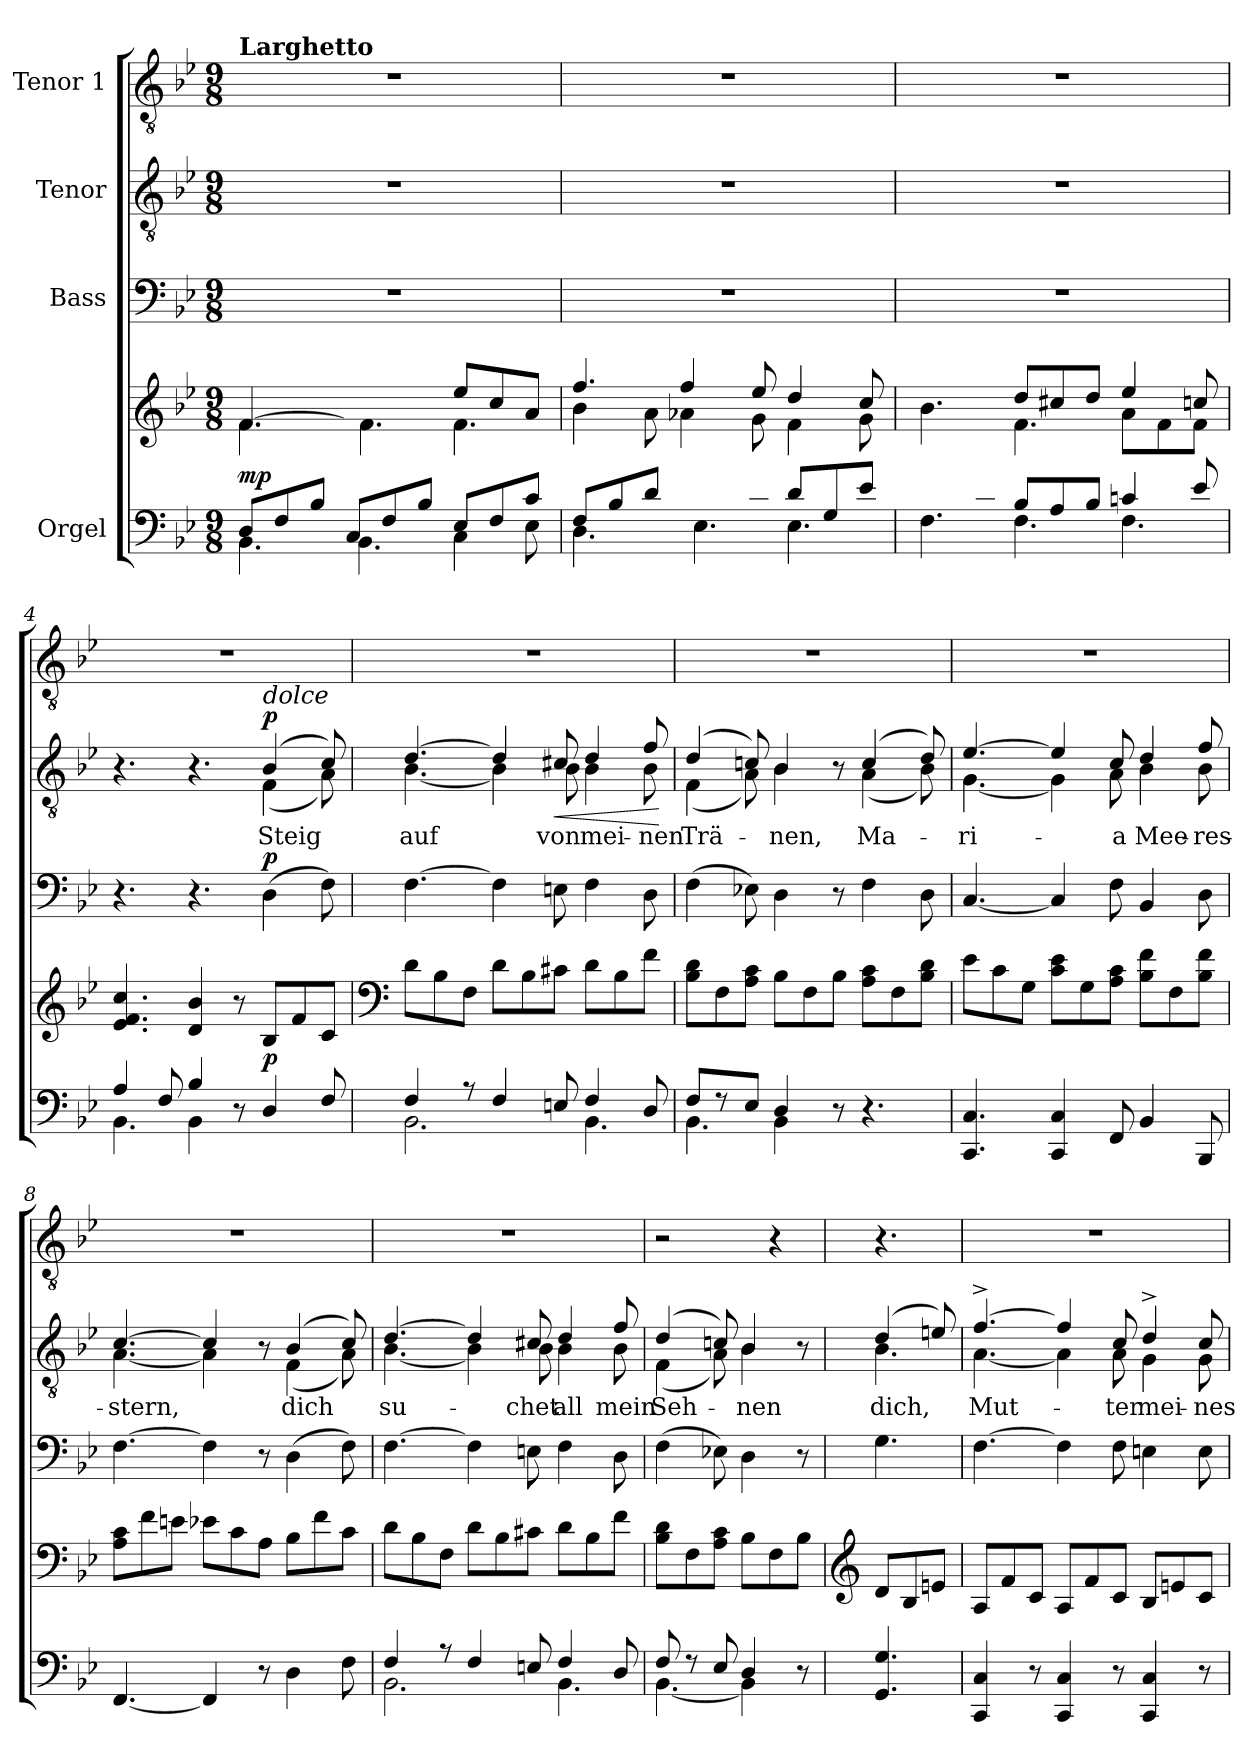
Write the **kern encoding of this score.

**kern	**kern	**dynam	**kern	**dynam	**kern	**text	**dynam	**kern
*part4	*part4	*part4	*part3	*part3	*part2	*part2	*part2	*part1
*staff5	*staff4	*staff4/5	*staff3	*staff3	*staff2	*staff2	*staff2	*staff1
*I"Orgel	*	*	*I"Bass	*	*I"Tenor	*	*	*I"Tenor 1
*clefF4	*clefG2	*	*clefF4	*	*clefGv2	*	*	*clefGv2
*k[b-e-]	*k[b-e-]	*	*k[b-e-]	*	*k[b-e-]	*	*	*k[b-e-]
*M9/8	*M9/8	*	*M9/8	*	*M9/8	*	*	*M9/8
=1	=1	=1	=1	=1	=1	=1	=1	=1
*^	*^	*	*	*	*	*	*	*
!	!	!	!	!	!	!	!	!	!	!LO:TX:a:B:t=Larghetto
!	!	!	!	!LO:DY:a=2	!	!	!	!	!	!
8D/L	4.BB-\	[4.f/	4.f\	mp	8%9r	.	8%9r	.	.	8%9r
8F/	.	.	.	.	.	.	.	.	.	.
8B-/J	.	.	.	.	.	.	.	.	.	.
8C/L	4.BB-\	8f/Lyy]	4.f\	.	.	.	.	.	.	.
8F/	.	8b-/	.	.	.	.	.	.	.	.
8B-/J	.	8dd/J	.	.	.	.	.	.	.	.
8E-/L	4C\	8ee-/L	4.f\	.	.	.	.	.	.	.
8F/	.	8cc/	.	.	.	.	.	.	.	.
8c/J	8E-\	8a/J	.	.	.	.	.	.	.	.
=2	=2	=2	=2	=2	=2	=2	=2	=2	=2	=2
8F/L	4.D\	4.ff/	4b-\	.	8%9r	.	8%9r	.	.	8%9r
8B-/	.	.	.	.	.	.	.	.	.	.
8d/J	.	.	8a\	.	.	.	.	.	.	.
8E-/Lyy	4.E-\	4ff/	4a-X\	.	.	.	.	.	.	.
8Bn/	.	.	.	.	.	.	.	.	.	.
8c/J	.	8ee-/	8g\	.	.	.	.	.	.	.
8d/L	4.E-\	4dd/	4f\	.	.	.	.	.	.	.
8G/	.	.	.	.	.	.	.	.	.	.
8e-/J	.	8cc/	8g\	.	.	.	.	.	.	.
=3	=3	=3	=3	=3	=3	=3	=3	=3	=3	=3
8F/Lyy	4.F\	8b-/Lyy	4.b-\	.	8%9r	.	8%9r	.	.	8%9r
8B-/	.	8f/	.	.	.	.	.	.	.	.
8d/J	.	8b-/J	.	.	.	.	.	.	.	.
8B-/L	4.F\	8dd/L	4.f\	.	.	.	.	.	.	.
8A/	.	8cc#X/	.	.	.	.	.	.	.	.
8B-/J	.	8dd/J	.	.	.	.	.	.	.	.
4cn/	4.F\	4ee-/	8a\L	.	.	.	.	.	.	.
.	.	.	8f\	.	.	.	.	.	.	.
8e-/	.	8ccn/	8f\J	.	.	.	.	.	.	.
*	*	*v	*v	*	*	*	*	*	*	*
!!LO:LB:g=z
=4	=4	=4	=4	=4	=4	=4	=4	=4	=4
*	*	*	*	*	*	*^	*	*	*
4A/	4.BB-\	4.e-/ 4.f/ 4.cc/	.	4.r	.	4.r	4.ryy	.	.	8%9r
8F/	.	.	.	.	.	.	.	.	.	.
4B-/	4BB-\	4d/ 4b-/	.	4.r	.	4.r	4.ryy	.	.	.
8r	8ryy	8r	.	.	.	.	.	.	.	.
!	!	!	!	!	!	!LO:TX:a:i:t=dolce	!	!	!	!
!	!	!	!LO:DY:a=2	!	!LO:DY:a	!	!	!LO:LY:b	!LO:DY:a	!
4D/	4.ryy	8B-/L	p	(4D\	p	(4B-/	(4F\	Steig	p	.
.	.	8f/	.	.	.	.	.	.	.	.
8F/	.	8c/J	.	8F\)	.	8c/)	8A\)	.	.	.
=5	=5	=5	=5	=5	=5	=5	=5	=5	=5	=5
*	*	*clefF4	*	*	*	*	*	*	*	*
!	!	!	!	!	!	!	!	!LO:LY:b	!	!
4F/	2.BB-\	8d\L	.	[4.F\	.	[4.d/	[4.B-\	auf	.	8%9r
.	.	8B-\	.	.	.	.	.	.	.	.
8r	.	8F\J	.	.	.	.	.	.	.	.
4F/	.	8d\L	.	4F\]	.	4d/]	4B-\]	.	.	.
.	.	8B-\	.	.	.	.	.	.	.	.
!	!	!	!	!	!	!	!	!LO:LY:b	!LO:HP:b	!
8En/	.	8c#X\J	.	8En\	.	8c#X/	8B-\	von	<	.
!	!	!	!	!	!	!	!	!LO:LY:b	!	!
4F/	4.BB-\	8d\L	.	4F\	.	4d/	4B-\	mei-	.	.
.	.	8B-\	.	.	.	.	.	.	.	.
!	!	!	!	!	!	!	!	!LO:LY:b	!	!
8D/	.	8f\J	.	8D\	.	8f/	8B-\	-nen	.	.
*v	*v	*	*	*	*	*v	*v	*	*	*
.	.	.	.	.	.	.	[	.
=6	=6	=6	=6	=6	=6	=6	=6	=6
*^	*	*	*	*	*	*	*	*
!	!	!	!	!	!	!	!LO:LY:b	!	!
*	*	*	*	*	*	*^	*	*	*
8F/L	4.BB-\	8B-\ 8d\L	.	(4F\	.	(4d/	(4F\	Trä-	.	8%9r
8r	.	8F\	.	.	.	.	.	.	.	.
8E-/J	.	8A\ 8c\J	.	8E-X\)	.	8cn/)	8A\)	.	.	.
!	!	!	!	!	!	!	!	!LO:LY:b	!	!
4D/	4BB-\	8B-\L	.	4D\	.	4B-/	4B-\	-nen,	.	.
.	.	8F\	.	.	.	.	.	.	.	.
8r	8ryy	8B-\J	.	8r	.	8r	8ryy	.	.	.
!	!	!	!	!	!	!	!	!LO:LY:b	!	!
4.r	4.ryy	8A\ 8c\L	.	4F\	.	(4c/	(4A\	Ma-	.	.
.	.	8F\	.	.	.	.	.	.	.	.
.	.	8B-\ 8d\J	.	8D\	.	8d/)	8B-\)	.	.	.
*v	*v	*	*	*	*	*	*	*	*	*
!!LO:LB:g=z
=7	=7	=7	=7	=7	=7	=7	=7	=7	=7
!	!	!	!	!	!	!	!LO:LY:b	!	!
4.CC/ 4.C/	8e-\L	.	[4.C/	.	[4.e-/	[4.G\	-ri-	.	8%9r
.	8c\	.	.	.	.	.	.	.	.
.	8G\J	.	.	.	.	.	.	.	.
4CC/ 4C/	8c\ 8e-\L	.	4C/]	.	4e-/]	4G\]	.	.	.
.	8G\	.	.	.	.	.	.	.	.
!	!	!	!	!	!	!	!LO:LY:b	!	!
8FF/	8A\ 8c\J	.	8F\	.	8c/	8A\	-a	.	.
!	!	!	!	!	!	!	!LO:LY:b	!	!
4BB-/	8B-\ 8f\L	.	4BB-/	.	4d/	4B-\	Mee-	.	.
.	8F\	.	.	.	.	.	.	.	.
!	!	!	!	!	!	!	!LO:LY:b	!	!
8BBB-/	8B-\ 8f\J	.	8D\	.	8f/	8B-\	-res-	.	.
=8	=8	=8	=8	=8	=8	=8	=8	=8	=8
!	!	!	!	!	!	!	!LO:LY:b	!	!
[4.FF/	8A\ 8c\L	.	[4.F\	.	[4.c/	[4.A\	-stern,	.	8%9r
.	8f\	.	.	.	.	.	.	.	.
.	8en\J	.	.	.	.	.	.	.	.
4FF/]	8e-X\L	.	4F\]	.	4c/]	4A\]	.	.	.
.	8c\	.	.	.	.	.	.	.	.
8r	8A\J	.	8r	.	8r	8ryy	.	.	.
!	!	!	!	!	!	!	!LO:LY:b	!	!
4D\	8B-\L	.	(4D\	.	(4B-/	(4F\	dich	.	.
.	8f\	.	.	.	.	.	.	.	.
8F\	8c\J	.	8F\)	.	8c/)	8A\)	.	.	.
=9	=9	=9	=9	=9	=9	=9	=9	=9	=9
*^	*	*	*	*	*	*	*	*	*
!	!	!	!	!	!	!	!	!LO:LY:b	!	!
4F/	2.BB-\	8d\L	.	[4.F\	.	[4.d/	[4.B-\	su-	.	8%9r
.	.	8B-\	.	.	.	.	.	.	.	.
8r	.	8F\J	.	.	.	.	.	.	.	.
4F/	.	8d\L	.	4F\]	.	4d/]	4B-\]	.	.	.
.	.	8B-\	.	.	.	.	.	.	.	.
!	!	!	!	!	!	!	!	!LO:LY:b	!	!
8En/	.	8c#X\J	.	8En\	.	8c#X/	8B-\	-chet	.	.
!	!	!	!	!	!	!	!	!LO:LY:b	!	!
4F/	4.BB-\	8d\L	.	4F\	.	4d/	4B-\	all	.	.
.	.	8B-\	.	.	.	.	.	.	.	.
!	!	!	!	!	!	!	!	!LO:LY:b	!	!
8D/	.	8f\J	.	8D\	.	8f/	8B-\	mein	.	.
=10	=10	=10	=10	=10	=10	=10	=10	=10	=10	=10
!	!	!	!	!	!	!	!	!LO:LY:b	!	!
8F/	[4.BB-\	8B-\ 8d\L	.	(4F\	.	(4d/	(4F\	Seh-	.	2r
8r	.	8F\	.	.	.	.	.	.	.	.
8E-/	.	8A\ 8c\J	.	8E-X\)	.	8cn/)	8A\)	.	.	.
!	!	!	!	!	!	!	!	!LO:LY:b	!	!
4D/	4BB-\]	8B-\L	.	4D\	.	4B-/	4B-\	-nen	.	.
.	.	8F\	.	.	.	.	.	.	.	4r
8r	8ryy	8B-\J	.	8r	.	8r	8ryy	.	.	.
*v	*v	*	*	*	*	*	*	*	*	*
!!LO:PB:g=z
=10X1	=10X1	=10X1	=10X1	=10X1	=10X1	=10X1	=10X1	=10X1	=10X1
*	*clefG2	*	*	*	*	*	*	*	*
*^	*	*	*	*	*	*	*	*	*
!	!	!	!	!	!	!	!	!LO:LY:b	!	!
*v	*v	*	*	*	*	*	*	*	*	*
4.GG/ 4.G/	8d/L	.	4.G\	.	(4d/	4.B-\	dich,	.	4.r
.	8B-/	.	.	.	.	.	.	.	.
.	8en/J	.	.	.	8en/)	.	.	.	.
=11	=11	=11	=11	=11	=11	=11	=11	=11	=11
!	!	!	!	!	!	!	!LO:LY:b	!	!
4CC/ 4C/	8A/L	.	[4.F\	.	[4.f^/	[4.A\	Mut-	.	8%9r
.	8f/	.	.	.	.	.	.	.	.
8r	8c/J	.	.	.	.	.	.	.	.
4CC/ 4C/	8A/L	.	4F\]	.	4f/]	4A\]	.	.	.
.	8f/	.	.	.	.	.	.	.	.
!	!	!	!	!	!	!	!LO:LY:b	!	!
8r	8c/J	.	8F\	.	8c/	8A\	-ter	.	.
!	!	!	!	!	!	!	!LO:LY:b	!	!
4CC/ 4C/	8B-/L	.	4En\	.	4d^/	4G\	mei-	.	.
.	8en/	.	.	.	.	.	.	.	.
!	!	!	!	!	!	!	!LO:LY:b	!	!
8r	8c/J	.	8E\	.	8c/	8G\	-nes	.	.
*	*	*	*	*	*v	*v	*	*	*
=	=	=	=	=	=	=	=	=
*-	*-	*-	*-	*-	*-	*-	*-	*-
